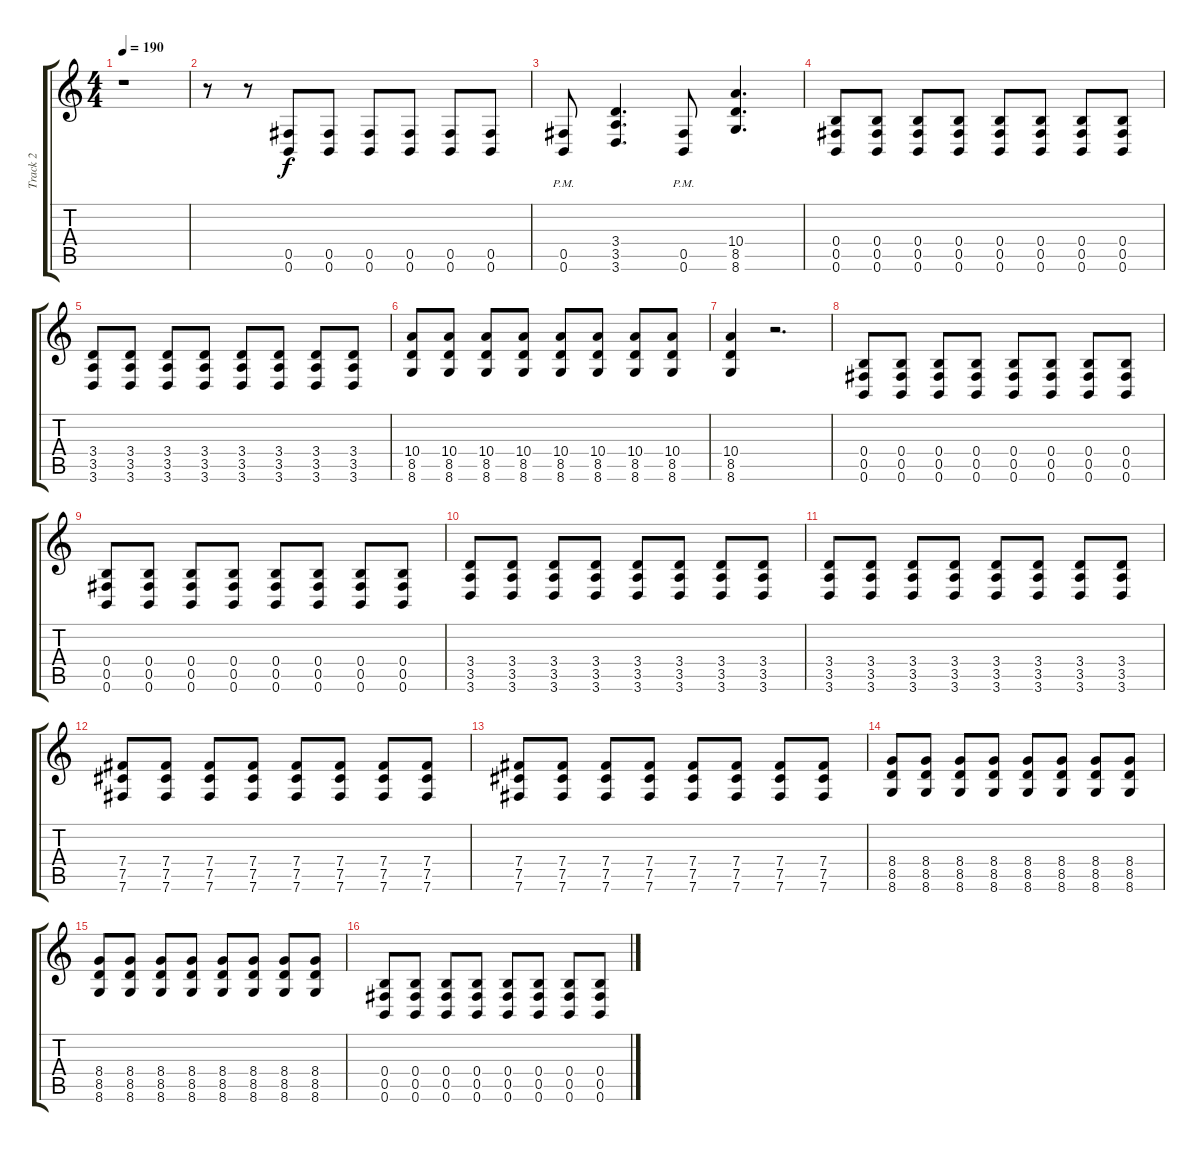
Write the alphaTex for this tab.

\track ("Track 2" "Track 2") {instrument distortionguitar}
\staff {score tabs}
\tuning (Db4 Ab3 E3 B2 Gb2 B1) {hide}
\ts (4 4)
\tempo 190
\clef g2
\ks c
r.1{dy f} |
r.8 r.8 (0.5 0.6).8 (0.5 0.6).8 (0.5 0.6).8 (0.5 0.6).8 (0.5 0.6).8 (0.5 0.6).8 |
(0.5{pm} 0.6{pm}).8 (3.4 3.5 3.6).4{d} (0.5{pm} 0.6{pm}).8 (10.4 8.5 8.6).4{d} |
(0.4 0.5 0.6).8 (0.4 0.5 0.6).8 (0.4 0.5 0.6).8 (0.4 0.5 0.6).8 (0.4 0.5 0.6).8 (0.4 0.5 0.6).8 (0.4 0.5 0.6).8 (0.4 0.5 0.6).8 |
(3.4 3.5 3.6).8 (3.4 3.5 3.6).8 (3.4 3.5 3.6).8 (3.4 3.5 3.6).8 (3.4 3.5 3.6).8 (3.4 3.5 3.6).8 (3.4 3.5 3.6).8 (3.4 3.5 3.6).8 |
(10.4 8.5 8.6).8 (10.4 8.5 8.6).8 (10.4 8.5 8.6).8 (10.4 8.5 8.6).8 (10.4 8.5 8.6).8 (10.4 8.5 8.6).8 (10.4 8.5 8.6).8 (10.4 8.5 8.6).8 |
(10.4 8.5 8.6).4 r.2{d} |
(0.4 0.5 0.6).8 (0.4 0.5 0.6).8 (0.4 0.5 0.6).8 (0.4 0.5 0.6).8 (0.4 0.5 0.6).8 (0.4 0.5 0.6).8 (0.4 0.5 0.6).8 (0.4 0.5 0.6).8 |
(0.4 0.5 0.6).8 (0.4 0.5 0.6).8 (0.4 0.5 0.6).8 (0.4 0.5 0.6).8 (0.4 0.5 0.6).8 (0.4 0.5 0.6).8 (0.4 0.5 0.6).8 (0.4 0.5 0.6).8 |
(3.4 3.5 3.6).8 (3.4 3.5 3.6).8 (3.4 3.5 3.6).8 (3.4 3.5 3.6).8 (3.4 3.5 3.6).8 (3.4 3.5 3.6).8 (3.4 3.5 3.6).8 (3.4 3.5 3.6).8 |
(3.4 3.5 3.6).8 (3.4 3.5 3.6).8 (3.4 3.5 3.6).8 (3.4 3.5 3.6).8 (3.4 3.5 3.6).8 (3.4 3.5 3.6).8 (3.4 3.5 3.6).8 (3.4 3.5 3.6).8 |
(7.4 7.5 7.6).8 (7.4 7.5 7.6).8 (7.4 7.5 7.6).8 (7.4 7.5 7.6).8 (7.4 7.5 7.6).8 (7.4 7.5 7.6).8 (7.4 7.5 7.6).8 (7.4 7.5 7.6).8 |
(7.4 7.5 7.6).8 (7.4 7.5 7.6).8 (7.4 7.5 7.6).8 (7.4 7.5 7.6).8 (7.4 7.5 7.6).8 (7.4 7.5 7.6).8 (7.4 7.5 7.6).8 (7.4 7.5 7.6).8 |
(8.4 8.5 8.6).8 (8.4 8.5 8.6).8 (8.4 8.5 8.6).8 (8.4 8.5 8.6).8 (8.4 8.5 8.6).8 (8.4 8.5 8.6).8 (8.4 8.5 8.6).8 (8.4 8.5 8.6).8 |
(8.4 8.5 8.6).8 (8.4 8.5 8.6).8 (8.4 8.5 8.6).8 (8.4 8.5 8.6).8 (8.4 8.5 8.6).8 (8.4 8.5 8.6).8 (8.4 8.5 8.6).8 (8.4 8.5 8.6).8 |
(0.4 0.5 0.6).8 (0.4 0.5 0.6).8 (0.4 0.5 0.6).8 (0.4 0.5 0.6).8 (0.4 0.5 0.6).8 (0.4 0.5 0.6).8 (0.4 0.5 0.6).8 (0.4 0.5 0.6).8
